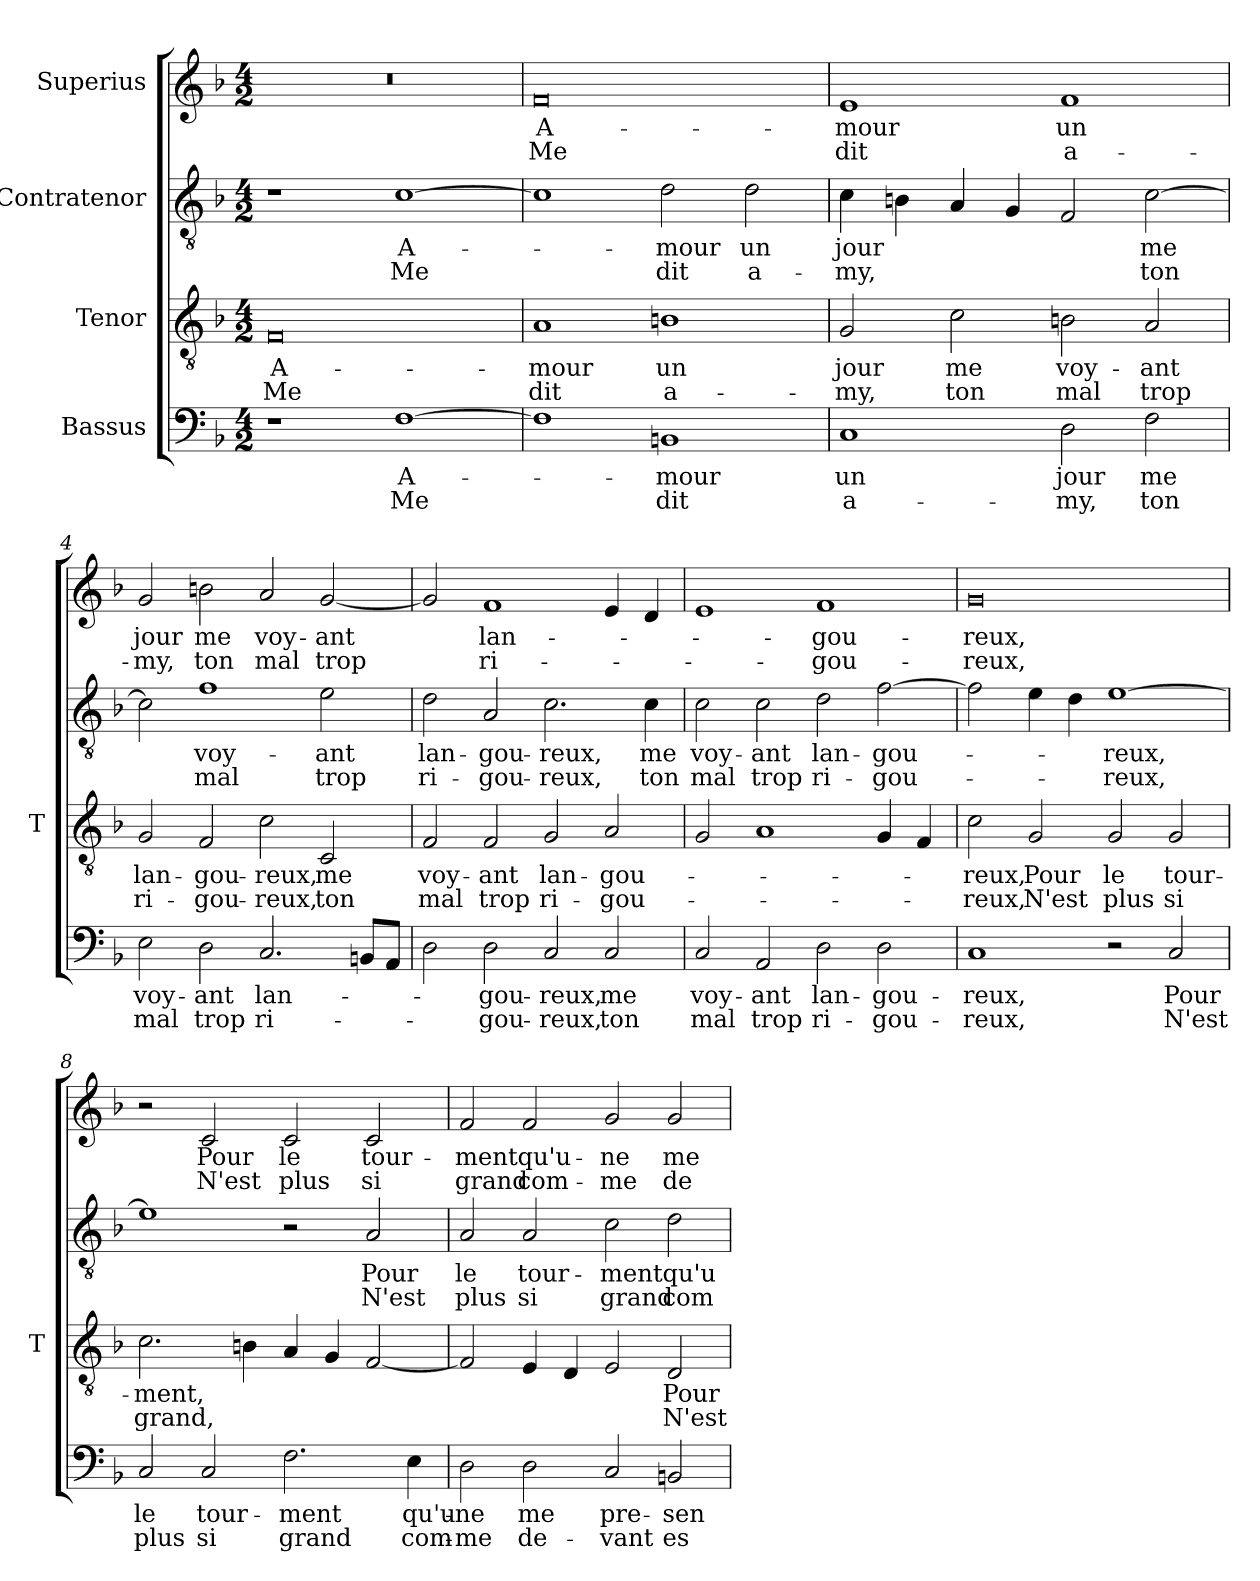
**kern	**text	**text	**kern	**text	**text	**kern	**text	**text	**kern	**text	**text
*part4	*part4	*part4	*part3	*part3	*part3	*part2	*part2	*part2	*part1	*part1	*part1
*staff4	*staff4	*staff4	*staff3	*staff3	*staff3	*staff2	*staff2	*staff2	*staff1	*staff1	*staff1
*I"Bassus	*	*	*I"Tenor	*	*	*I"Contratenor	*	*	*I"Superius	*	*
*	*	*	*I'T	*	*	*	*	*	*	*	*
*clefF4	*	*	*clefGv2	*	*	*clefGv2	*	*	*clefG2	*	*
*k[b-]	*	*	*k[b-]	*	*	*k[b-]	*	*	*k[b-]	*	*
*M4/2	*	*	*M4/2	*	*	*M4/2	*	*	*M4/2	*	*
=1	=1	=1	=1	=1	=1	=1	=1	=1	=1	=1	=1
1r	.	.	0F	A-	-Me	1r	.	.	0r	.	.
[1F	A-	-Me	.	.	.	[1c	A-	-Me	.	.	.
=2	=2	=2	=2	=2	=2	=2	=2	=2	=2	=2	=2
1F]	.	.	1A	-mour	-dit	1c]	.	.	0f	A-	-Me
1BBn	-mour	-dit	1Bn	-un	a-	2d	-mour	-dit	.	.	.
.	.	.	.	.	.	2d	-un	a-	.	.	.
=3	=3	=3	=3	=3	=3	=3	=3	=3	=3	=3	=3
1C	-un	a-	2G	-jour	-my,	4c	-jour	-my,	1e	-mour	-dit
.	.	.	.	.	.	4Bn	.	.	.	.	.
.	.	.	2c	-me	-ton	4A	.	.	.	.	.
.	.	.	.	.	.	4G	.	.	.	.	.
2D	-jour	-my,	2Bn	voy-	-mal	2F	.	.	1f	-un	a-
2F	-me	-ton	2A	-ant	-trop	[2c	-me	-ton	.	.	.
=4	=4	=4	=4	=4	=4	=4	=4	=4	=4	=4	=4
2E	voy-	-mal	2G	lan-	ri-	2c]	.	.	2g	-jour	-my,
2D	-ant	-trop	2F	gou-	gou-	1f	voy-	-mal	2bn	-me	-ton
2.C	lan-	ri-	2c	-reux,	-reux,	.	.	.	2a	voy-	-mal
.	.	.	2C	-me	-ton	2e	-ant	-trop	[2g	-ant	-trop
8BBnL	.	.	.	.	.	.	.	.	.	.	.
8AAJ	.	.	.	.	.	.	.	.	.	.	.
=5	=5	=5	=5	=5	=5	=5	=5	=5	=5	=5	=5
2D	.	.	2F	voy-	-mal	2d	lan-	ri-	2g]	.	.
2D	gou-	gou-	2F	-ant	-trop	2A	gou-	gou-	1f	lan-	ri-
2C	-reux,	-reux,	2G	lan-	ri-	2.c	-reux,	-reux,	.	.	.
2C	-me	-ton	2A	gou-	gou-	.	.	.	4e	.	.
.	.	.	.	.	.	4c	-me	-ton	4d	.	.
=6	=6	=6	=6	=6	=6	=6	=6	=6	=6	=6	=6
2C	voy-	-mal	2G	.	.	2c	voy-	-mal	1e	.	.
2AA	-ant	-trop	1A	.	.	2c	-ant	-trop	.	.	.
2D	lan-	ri-	.	.	.	2d	lan-	ri-	1f	gou-	gou-
2D	gou-	gou-	4G	.	.	[2f	gou-	gou-	.	.	.
.	.	.	4F	.	.	.	.	.	.	.	.
=7	=7	=7	=7	=7	=7	=7	=7	=7	=7	=7	=7
1C	-reux,	-reux,	2c	-reux,	-reux,	2f]	.	.	0g	-reux,	-reux,
.	.	.	2G	-Pour	-N'est	4e	.	.	.	.	.
.	.	.	.	.	.	4d	.	.	.	.	.
2r	.	.	2G	-le	-plus	[1e	-reux,	-reux,	.	.	.
2C	-Pour	-N'est	2G	tour-	-si	.	.	.	.	.	.
=8	=8	=8	=8	=8	=8	=8	=8	=8	=8	=8	=8
2C	-le	-plus	2.c	-ment,	-grand,	1e]	.	.	2r	.	.
2C	tour-	-si	.	.	.	.	.	.	2c	-Pour	-N'est
.	.	.	4Bn	.	.	.	.	.	.	.	.
2.F	-ment	-grand	4A	.	.	2r	.	.	2c	-le	-plus
.	.	.	4G	.	.	.	.	.	.	.	.
.	.	.	[2F	.	.	2A	-Pour	-N'est	2c	tour-	-si
4E	qu'u-	com-	.	.	.	.	.	.	.	.	.
=9	=9	=9	=9	=9	=9	=9	=9	=9	=9	=9	=9
2D	-ne	-me	2F]	.	.	2A	-le	-plus	2f	-ment	-grand
2D	-me	de-	4E	.	.	2A	tour-	-si	2f	qu'u-	com-
.	.	.	4D	.	.	.	.	.	.	.	.
2C	pre-	-vant	2E	.	.	2c	-ment	-grand	2g	-ne	-me
2BBn	sen-	es-	2D	-Pour	-N'est	2d	qu'u-	com-	2g	-me	de-
=	=	=	=	=	=	=	=	=	=	=	=
*-	*-	*-	*-	*-	*-	*-	*-	*-	*-	*-	*-
